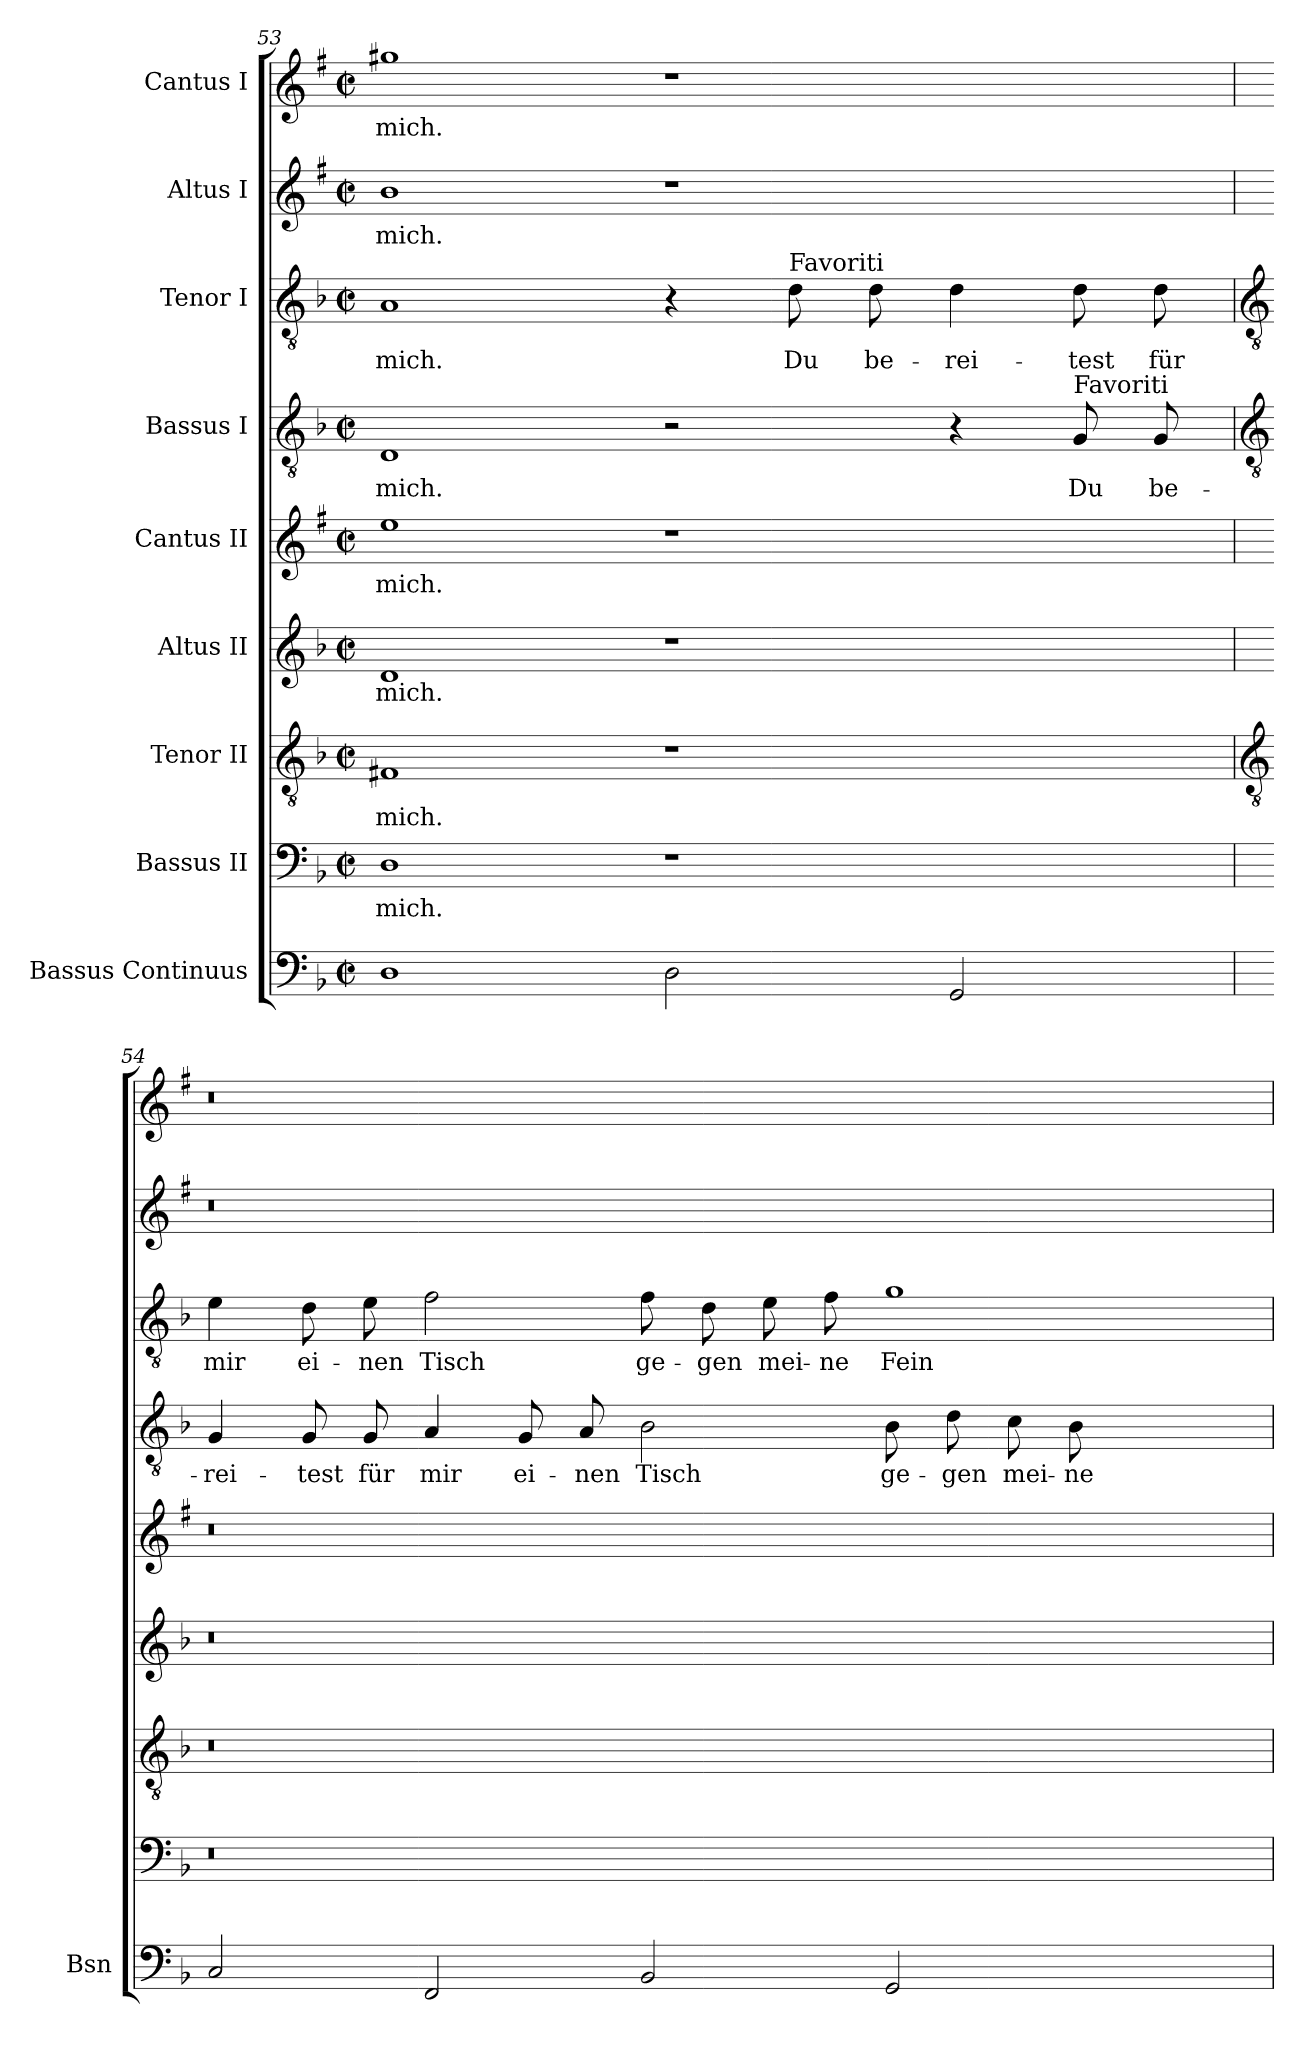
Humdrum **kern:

**kern	**kern	**text	**kern	**text	**kern	**text	**kern	**text	**kern	**text	**kern	**text	**kern	**text	**kern	**text
*part9	*part8	*part8	*part7	*part7	*part6	*part6	*part5	*part5	*part4	*part4	*part3	*part3	*part2	*part2	*part1	*part1
*staff9	*staff8	*staff8	*staff7	*staff7	*staff6	*staff6	*staff5	*staff5	*staff4	*staff4	*staff3	*staff3	*staff2	*staff2	*staff1	*staff1
*I"Bassus Continuus	*I"Bassus II	*	*I"Tenor II	*	*I"Altus II	*	*I"Cantus II	*	*I"Bassus I	*	*I"Tenor I	*	*I"Altus I	*	*I"Cantus I	*
*I'Bsn	*	*	*	*	*	*	*	*	*	*	*	*	*	*	*	*
*clefF4	*clefF4	*	*clefGv2	*	*clefG2	*	*clefG2	*	*clefGv2	*	*clefGv2	*	*clefG2	*	*clefG2	*
*	*	*	*	*	*	*	*ITrd1c2	*	*	*	*	*	*ITrd1c2	*	*ITrd1c2	*
*k[b-]	*k[b-]	*	*k[b-]	*	*k[b-]	*	*k[b-]	*	*k[b-]	*	*k[b-]	*	*k[b-]	*	*k[b-]	*
*F:	*F:	*	*F:	*	*F:	*	*F:	*	*F:	*	*F:	*	*F:	*	*F:	*
*M4/2	*M4/2	*	*M4/2	*	*M4/2	*	*M4/2	*	*M4/2	*	*M4/2	*	*M4/2	*	*M4/2	*
*met(c|)	*met(c|)	*	*met(c|)	*	*met(c|)	*	*met(c|)	*	*met(c|)	*	*met(c|)	*	*met(c|)	*	*met(c|)	*
=53	=53	=53	=53	=53	=53	=53	=53	=53	=53	=53	=53	=53	=53	=53	=53	=53
!	!	!LO:LY:b	!	!LO:LY:b	!	!LO:LY:b	!	!LO:LY:b	!	!LO:LY:b	!	!LO:LY:b	!	!LO:LY:b	!	!LO:LY:b
1D	1D	mich.	1F#X	mich.	1d	mich.	1dd	mich.	1D	mich.	1A	mich.	1a	mich.	1ff#X	mich.
2D	1r	.	1r	.	1r	.	1r	.	2r	.	4r	.	1r	.	1r	.
!	!	!	!	!	!	!	!	!	!	!	!LO:TX:a:t=Favoriti	!	!	!	!	!
!	!	!	!	!	!	!	!	!	!	!	!	!LO:LY:b	!	!	!	!
.	.	.	.	.	.	.	.	.	.	.	8d	Du	.	.	.	.
!	!	!	!	!	!	!	!	!	!	!	!	!LO:LY:b	!	!	!	!
.	.	.	.	.	.	.	.	.	.	.	8d	be-	.	.	.	.
!	!	!	!	!	!	!	!	!	!	!	!	!LO:LY:b	!	!	!	!
2GG	.	.	.	.	.	.	.	.	4r	.	4d	-rei-	.	.	.	.
!	!	!	!	!	!	!	!	!	!LO:TX:a:t=Favoriti	!	!	!	!	!	!	!
!	!	!	!	!	!	!	!	!	!	!LO:LY:b	!	!LO:LY:b	!	!	!	!
.	.	.	.	.	.	.	.	.	8G	Du	8d	-test	.	.	.	.
!	!	!	!	!	!	!	!	!	!	!LO:LY:b	!	!LO:LY:b	!	!	!	!
.	.	.	.	.	.	.	.	.	8G	be-	8d	für	.	.	.	.
!!LO:LB:g=z
=54	=54	=54	=54	=54	=54	=54	=54	=54	=54	=54	=54	=54	=54	=54	=54	=54
*	*	*	*clefGv2	*	*	*	*	*	*clefGv2	*	*clefGv2	*	*	*	*	*
!	!	!	!	!	!	!	!	!	!	!LO:LY:b	!	!LO:LY:b	!	!	!	!
2C	0r	.	0r	.	0r	.	0r	.	4G	-rei-	4e	mir	0r	.	0r	.
!	!	!	!	!	!	!	!	!	!	!LO:LY:b	!	!LO:LY:b	!	!	!	!
.	.	.	.	.	.	.	.	.	8G	-test	8d	ei-	.	.	.	.
!	!	!	!	!	!	!	!	!	!	!LO:LY:b	!	!LO:LY:b	!	!	!	!
.	.	.	.	.	.	.	.	.	8G	für	8e	-nen	.	.	.	.
!	!	!	!	!	!	!	!	!	!	!LO:LY:b	!	!LO:LY:b	!	!	!	!
2FF	.	.	.	.	.	.	.	.	4A	mir	2f	Tisch	.	.	.	.
!	!	!	!	!	!	!	!	!	!	!LO:LY:b	!	!	!	!	!	!
.	.	.	.	.	.	.	.	.	8G	ei-	.	.	.	.	.	.
!	!	!	!	!	!	!	!	!	!	!LO:LY:b	!	!	!	!	!	!
.	.	.	.	.	.	.	.	.	8A	-nen	.	.	.	.	.	.
!	!	!	!	!	!	!	!	!	!	!LO:LY:b	!	!LO:LY:b	!	!	!	!
2BB-	.	.	.	.	.	.	.	.	2B-	Tisch	8f	ge-	.	.	.	.
!	!	!	!	!	!	!	!	!	!	!	!	!LO:LY:b	!	!	!	!
.	.	.	.	.	.	.	.	.	.	.	8d	-gen	.	.	.	.
!	!	!	!	!	!	!	!	!	!	!	!	!LO:LY:b	!	!	!	!
.	.	.	.	.	.	.	.	.	.	.	8e	mei-	.	.	.	.
!	!	!	!	!	!	!	!	!	!	!	!	!LO:LY:b	!	!	!	!
.	.	.	.	.	.	.	.	.	.	.	8f	-ne	.	.	.	.
!	!	!	!	!	!	!	!	!	!	!LO:LY:b	!	!LO:LY:b	!	!	!	!
2GG	.	.	.	.	.	.	.	.	8B-	ge-	1g	Fein	.	.	.	.
!	!	!	!	!	!	!	!	!	!	!LO:LY:b	!	!	!	!	!	!
.	.	.	.	.	.	.	.	.	8d	-gen	.	.	.	.	.	.
!	!	!	!	!	!	!	!	!	!	!LO:LY:b	!	!	!	!	!	!
.	.	.	.	.	.	.	.	.	8c	mei-	.	.	.	.	.	.
!	!	!	!	!	!	!	!	!	!	!LO:LY:b	!	!	!	!	!	!
.	.	.	.	.	.	.	.	.	8B-	-ne	.	.	.	.	.	.
2ryy	2ryy	.	2ryy	.	2ryy	.	2ryy	.	2ryy	.	.	.	2ryy	.	2ryy	.
=	=	=	=	=	=	=	=	=	=	=	=	=	=	=	=	=
*-	*-	*-	*-	*-	*-	*-	*-	*-	*-	*-	*-	*-	*-	*-	*-	*-
